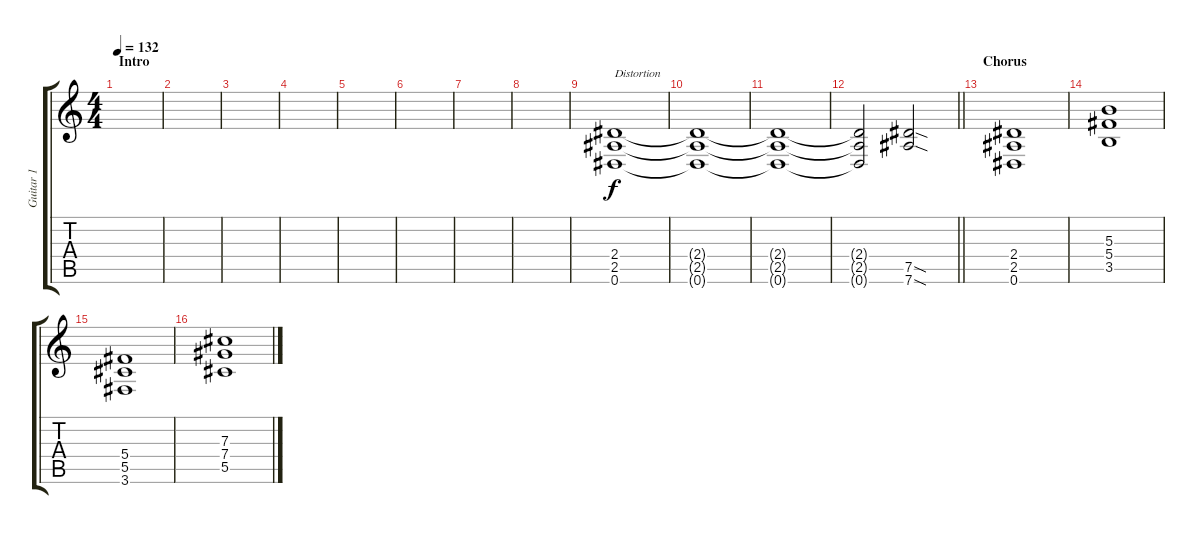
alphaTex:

\track ("Guitar 1" "Guitar 1") {instrument distortionguitar}
\staff {score tabs}
\tuning (Eb4 Bb3 Gb3 Db3 Ab2 Eb2) {hide}
\ts (4 4)
\section ("" "Intro")
\tempo 132
\clef g2
\ks c
|
|
|
|
|
|
|
|
(2.4 2.5 0.6).1{txt "Distortion"} |
(2.4{t} 2.5{t} 0.6{t}).1 |
(2.4{t} 2.5{t} 0.6{t}).1 |
\barLineRight lightlight
(2.4{t} 2.5{t} 0.6{t}).2 (7.5{sod} 7.6{sod}).2 |
\section ("" "Chorus")
(2.4 2.5 0.6).1 |
(5.3 5.4 3.5).1 |
(5.4 5.5 3.6).1 |
(7.3 7.4 5.5).1
